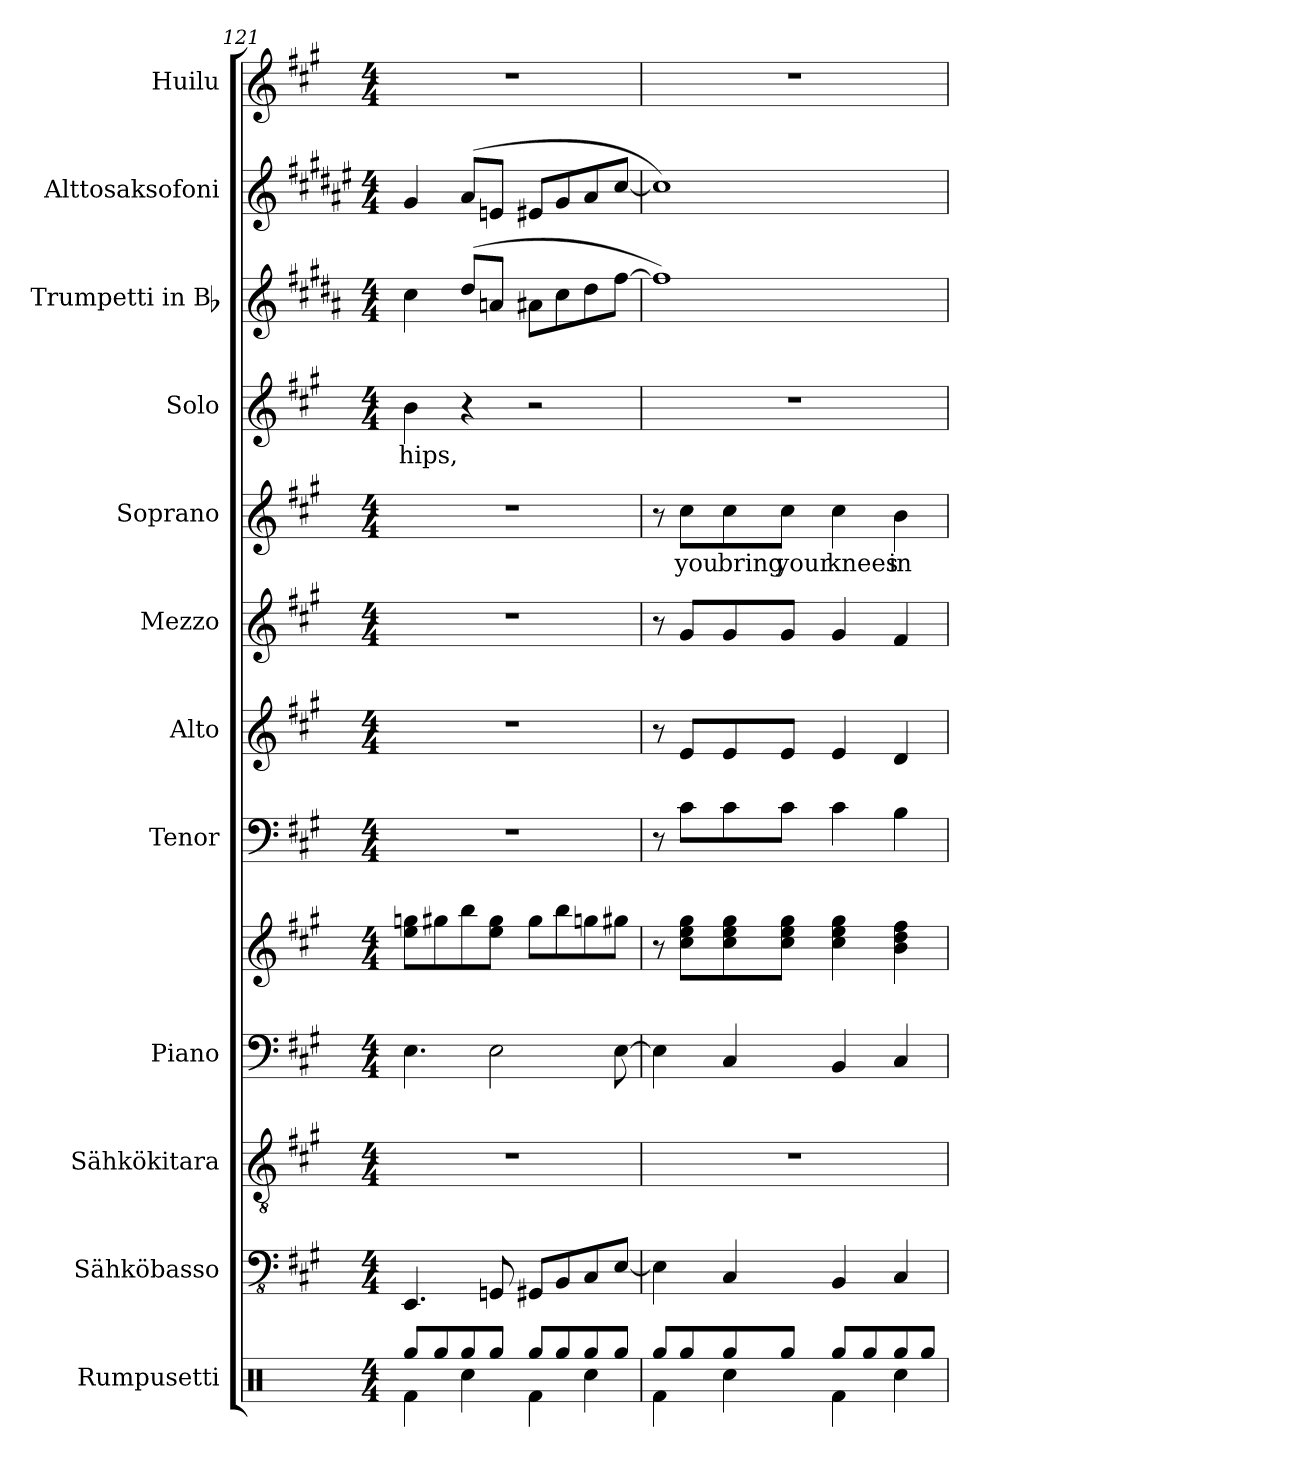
**kern	**kern	**kern	**kern	**kern	**kern	**kern	**kern	**kern	**text	**kern	**text	**kern	**kern	**kern
*part12	*part11	*part10	*part9	*part9	*part8	*part7	*part6	*part5	*part5	*part4	*part4	*part3	*part2	*part1
*staff13	*staff12	*staff11	*staff10	*staff9	*staff8	*staff7	*staff6	*staff5	*staff5	*staff4	*staff4	*staff3	*staff2	*staff1
*I"Rumpusetti	*I"Sähköbasso	*I"Sähkökitara	*I"Piano	*	*I"Tenor	*I"Alto	*I"Mezzo	*I"Soprano	*	*I"Solo	*	*I"Trumpetti in Bb	*I"Alttosaksofoni	*I"Huilu
*I'R. setti	*	*	*I'Pno.	*	*I'T.	*I'A.	*I'M.	*I'S.	*	*I'Solo	*	*I'Tpt. in Bb	*	*I'H.
!!LO:PB:g=z
*clefX	*clefFv4	*clefGv2	*clefF4	*clefG2	*clefF4	*clefG2	*clefG2	*clefG2	*	*clefG2	*	*clefG2	*clefG2	*clefG2
*	*	*	*	*	*	*	*	*	*	*	*	*ITrd1c2	*ITrd5c9	*
*k[]	*k[f#c#g#]	*k[f#c#g#]	*k[f#c#g#]	*k[f#c#g#]	*k[f#c#g#]	*k[f#c#g#]	*k[f#c#g#]	*k[f#c#g#]	*	*k[f#c#g#]	*	*k[f#c#g#]	*k[f#c#g#]	*k[f#c#g#]
*M4/4	*M4/4	*M4/4	*M4/4	*M4/4	*M4/4	*M4/4	*M4/4	*M4/4	*	*M4/4	*	*M4/4	*M4/4	*M4/4
=121	=121	=121	=121	=121	=121	=121	=121	=121	=121	=121	=121	=121	=121	=121
*^	*	*	*	*	*	*	*	*	*	*	*	*	*	*
!	!	!	!	!	!	!	!	!	!	!	!	!LO:LY:b	!	!	!
8Rgg/L	4Rf\	4.EEE/	1r	4.E\	8ee\ 8ggn\L	1r	1r	1r	1r	.	4b\	hips,	4b\	4B/	1r
8Rgg/	.	.	.	.	8gg#X\	.	.	.	.	.	.	.	.	.	.
8Rgg/	4Rcc\	.	.	.	8bb\	.	.	.	.	.	4r	.	(8cc#/L	(8c#/L	.
8Rgg/J	.	8GGGn/	.	2E\	8ee\ 8gg#\J	.	.	.	.	.	.	.	8gn/J	8Gn/J	.
8Rgg/L	4Rf\	8GGG#X/L	.	.	8gg#\L	.	.	.	.	.	2r	.	8g#X\L	8G#X/L	.
8Rgg/	.	8BBB/	.	.	8bb\	.	.	.	.	.	.	.	8b\	8B/	.
8Rgg/	4Rcc\	8CC#/	.	.	8ggn\	.	.	.	.	.	.	.	8cc#\	8c#/	.
8Rgg/J	.	[8EE/J	.	[8E\	8gg#X\J	.	.	.	.	.	.	.	[8ee\J	[8e/J	.
=122	=122	=122	=122	=122	=122	=122	=122	=122	=122	=122	=122	=122	=122	=122	=122
8Rgg/L	4Rf\	4EE\]	1r	4E\]	8r	8r	8r	8r	8r	.	1r	.	1ee])	1e])	1r
!	!	!	!	!	!	!	!	!	!	!LO:LY:b	!	!	!	!	!
8Rgg/	.	.	.	.	8cc#\ 8ee\ 8gg#\L	8c#\L	8e/L	8g#/L	8cc#\L	you	.	.	.	.	.
!	!	!	!	!	!	!	!	!	!	!LO:LY:b	!	!	!	!	!
8Rgg/	4Rcc\	4CC#/	.	4C#/	8cc#\ 8ee\ 8gg#\	8c#\	8e/	8g#/	8cc#\	bring	.	.	.	.	.
!	!	!	!	!	!	!	!	!	!	!LO:LY:b	!	!	!	!	!
8Rgg/J	.	.	.	.	8cc#\ 8ee\ 8gg#\J	8c#\J	8e/J	8g#/J	8cc#\J	your	.	.	.	.	.
!	!	!	!	!	!	!	!	!	!	!LO:LY:b	!	!	!	!	!
8Rgg/L	4Rf\	4BBB/	.	4BB/	4cc#\ 4ee\ 4gg#\	4c#\	4e/	4g#/	4cc#\	knees	.	.	.	.	.
8Rgg/	.	.	.	.	.	.	.	.	.	.	.	.	.	.	.
!	!	!	!	!	!	!	!	!	!	!LO:LY:b	!	!	!	!	!
8Rgg/	4Rcc\	4CC#/	.	4C#/	4b\ 4dd\ 4ff#\	4B\	4d/	4f#/	4b\	in	.	.	.	.	.
8Rgg/J	.	.	.	.	.	.	.	.	.	.	.	.	.	.	.
*v	*v	*	*	*	*	*	*	*	*	*	*	*	*	*	*
=	=	=	=	=	=	=	=	=	=	=	=	=	=	=
*-	*-	*-	*-	*-	*-	*-	*-	*-	*-	*-	*-	*-	*-	*-
